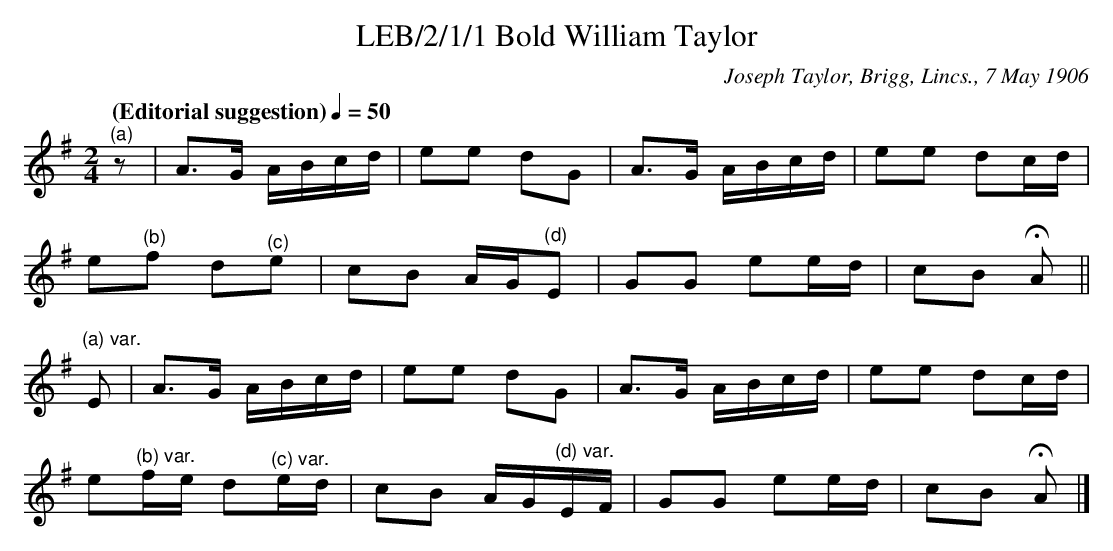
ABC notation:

X:1
T:LEB/2/1/1 Bold William Taylor
C:Joseph Taylor, Brigg, Lincs., 7 May 1906
L:1/8
Q: "(Editorial suggestion)" 1/4=50
M:2/4
K:G
"^(a)"z | A3/2G/2 A/2B/2c/2d/2 | ee dG | A3/2G/2 A/2B/2c/2d/2 | ee dc/2d/2 |
e"^(b)"f d"^(c)"e | cB A/2G/2"^(d)"E | GG ee/2d/2 | cB HA ||
"^(a) var."E | A3/2G/2 A/2B/2c/2d/2 | ee dG | A3/2G/2 A/2B/2c/2d/2 | ee dc/2d/2 |
e"^(b) var."f/2e/2 d"^(c) var."e/2d/2 | cB A/2G/2"^(d) var."E/2F/2 | GG ee/2d/2 | cB HA |]
